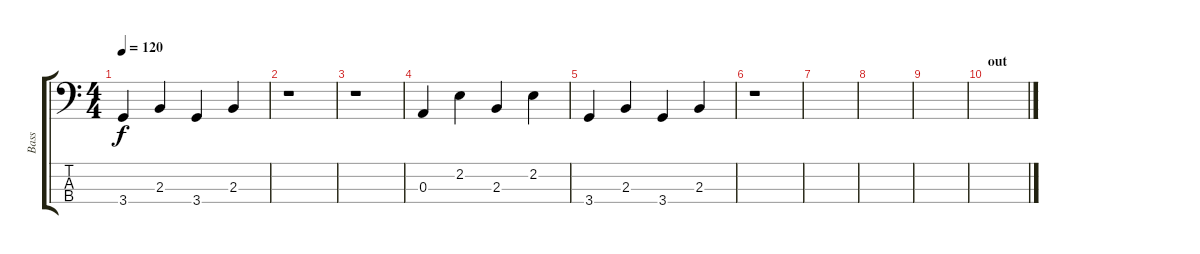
\track ("Bass" "Bass") {instrument fretlessbass}
\staff {score tabs}
\tuning (G2 D2 A1 E1) {hide}
\ts (4 4)
\tempo 120
\clef f4
\ks c
3.4.4{dy f} 2.3.4 3.4.4 2.3.4 |
r.1 |
r.1 |
0.3.4 2.2.4 2.3.4 2.2.4 |
3.4.4 2.3.4 3.4.4 2.3.4 |
r.1 |
|
|
|
\section ("" "out")
